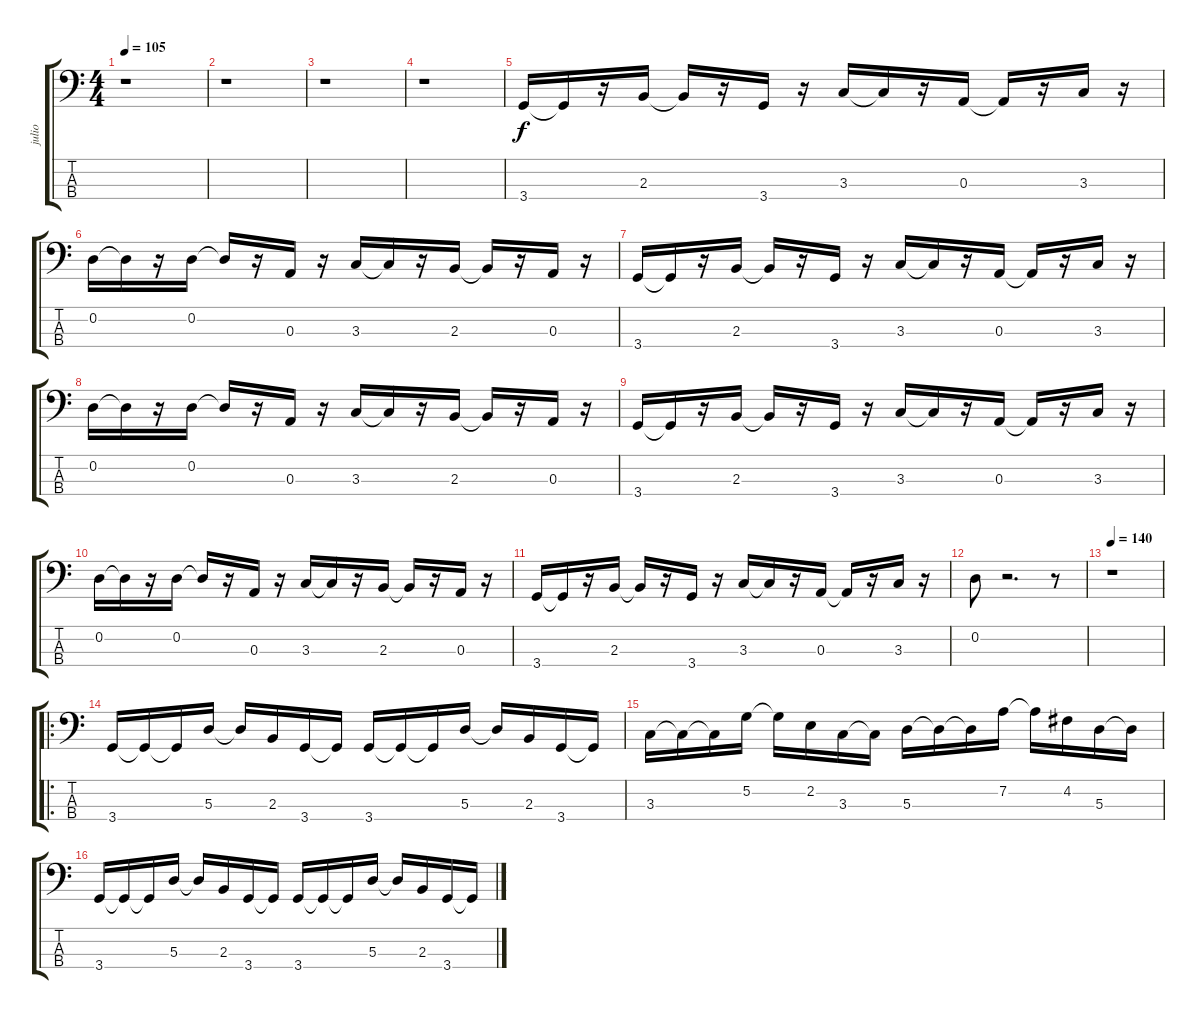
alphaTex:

\track ("julio" "julio") {instrument fretlessbass}
\staff {score tabs}
\tuning (G2 D2 A1 E1) {hide}
\ts (4 4)
\tempo 105
\clef f4
\ks c
r.1{dy f} |
r.1 |
r.1 |
r.1 |
3.4.16 3.4{t}.16 r.16 2.3.16 2.3{t}.16 r.16 3.4.16 r.16 3.3.16 3.3{t}.16 r.16 0.3.16 0.3{t}.16 r.16 3.3.16 r.16 |
0.2.16 0.2{t}.16 r.16 0.2.16 0.2{t}.16 r.16 0.3.16 r.16 3.3.16 3.3{t}.16 r.16 2.3.16 2.3{t}.16 r.16 0.3.16 r.16 |
3.4.16 3.4{t}.16 r.16 2.3.16 2.3{t}.16 r.16 3.4.16 r.16 3.3.16 3.3{t}.16 r.16 0.3.16 0.3{t}.16 r.16 3.3.16 r.16 |
0.2.16 0.2{t}.16 r.16 0.2.16 0.2{t}.16 r.16 0.3.16 r.16 3.3.16 3.3{t}.16 r.16 2.3.16 2.3{t}.16 r.16 0.3.16 r.16 |
3.4.16 3.4{t}.16 r.16 2.3.16 2.3{t}.16 r.16 3.4.16 r.16 3.3.16 3.3{t}.16 r.16 0.3.16 0.3{t}.16 r.16 3.3.16 r.16 |
0.2.16 0.2{t}.16 r.16 0.2.16 0.2{t}.16 r.16 0.3.16 r.16 3.3.16 3.3{t}.16 r.16 2.3.16 2.3{t}.16 r.16 0.3.16 r.16 |
3.4.16 3.4{t}.16 r.16 2.3.16 2.3{t}.16 r.16 3.4.16 r.16 3.3.16 3.3{t}.16 r.16 0.3.16 0.3{t}.16 r.16 3.3.16 r.16 |
0.2.8 r.2{d} r.8 |
\tempo 140
r.1 |
\ro
3.4.16 3.4{t}.16 3.4{t}.16 5.3.16 5.3{t}.16 2.3.16 3.4.16 3.4{t}.16 3.4.16 3.4{t}.16 3.4{t}.16 5.3.16 5.3{t}.16 2.3.16 3.4.16 3.4{t}.16 |
3.3.16 3.3{t}.16 3.3{t}.16 5.2.16 5.2{t}.16 2.2.16 3.3.16 3.3{t}.16 5.3.16 5.3{t}.16 5.3{t}.16 7.2.16 7.2{t}.16 4.2.16 5.3.16 5.3{t}.16 |
3.4.16 3.4{t}.16 3.4{t}.16 5.3.16 5.3{t}.16 2.3.16 3.4.16 3.4{t}.16 3.4.16 3.4{t}.16 3.4{t}.16 5.3.16 5.3{t}.16 2.3.16 3.4.16 3.4{t}.16
